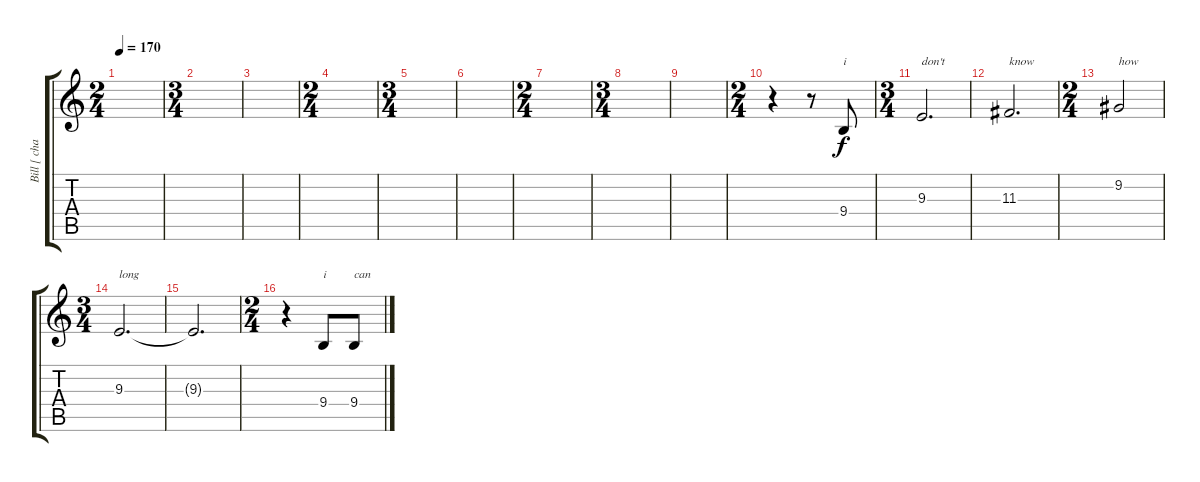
\track ("Bill [ chant ]" "Bill [ cha") {instrument oboe}
\staff {score tabs}
\tuning (E4 B3 G3 D3 A2 E2) {hide}
\ts (2 4)
\tempo 170
\clef g2
\ks c
|
\ts (3 4)
|
|
\ts (2 4)
|
\ts (3 4)
|
|
\ts (2 4)
|
\ts (3 4)
|
|
\ts (2 4)
r.4 r.8 9.4.8{txt "i" volume 16} |
\ts (3 4)
9.3.2{d txt "don't"} |
11.3.2{d txt "know"} |
\ts (2 4)
9.2.2{txt "how"} |
\ts (3 4)
9.3.2{d txt "long"} |
9.3{t}.2{d} |
\ts (2 4)
r.4 9.4.8{txt "i"} 9.4.8{txt "can"}
